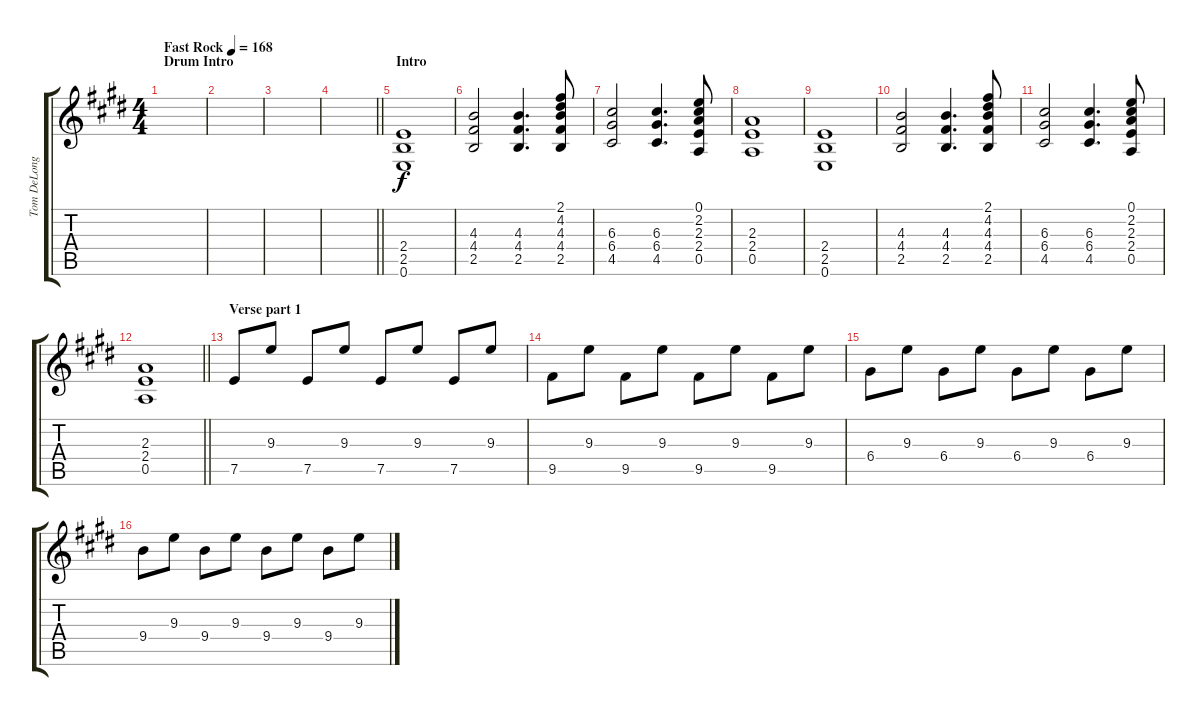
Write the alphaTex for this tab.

\track ("Tom DeLonge Rhythm" "Tom DeLong") {instrument overdrivenguitar}
\staff {score tabs}
\tuning (E4 B3 G3 D3 A2 E2) {hide}
\ts (4 4)
\section ("" "Drum Intro")
\tempo (168 "Fast Rock")
\clef g2
\ks e
|
|
|
\barLineRight lightlight
|
\section ("" "Intro")
(2.4 2.5 0.6).1 |
(4.3 4.4 2.5).2 (4.3 4.4 2.5).4{d} (2.1 4.2 4.3 4.4 2.5).8 |
(6.3 6.4 4.5).2 (6.3 6.4 4.5).4{d} (0.1 2.2 2.3 2.4 0.5).8 |
(2.3 2.4 0.5).1 |
(2.4 2.5 0.6).1 |
(4.3 4.4 2.5).2 (4.3 4.4 2.5).4{d} (2.1 4.2 4.3 4.4 2.5).8 |
(6.3 6.4 4.5).2 (6.3 6.4 4.5).4{d} (0.1 2.2 2.3 2.4 0.5).8 |
\barLineRight lightlight
(2.3 2.4 0.5).1 |
\section ("" "Verse part 1")
7.5.8 9.3.8 7.5.8 9.3.8 7.5.8 9.3.8 7.5.8 9.3.8 |
9.5.8 9.3.8 9.5.8 9.3.8 9.5.8 9.3.8 9.5.8 9.3.8 |
6.4.8 9.3.8 6.4.8 9.3.8 6.4.8 9.3.8 6.4.8 9.3.8 |
9.4.8 9.3.8 9.4.8 9.3.8 9.4.8 9.3.8 9.4.8 9.3.8
